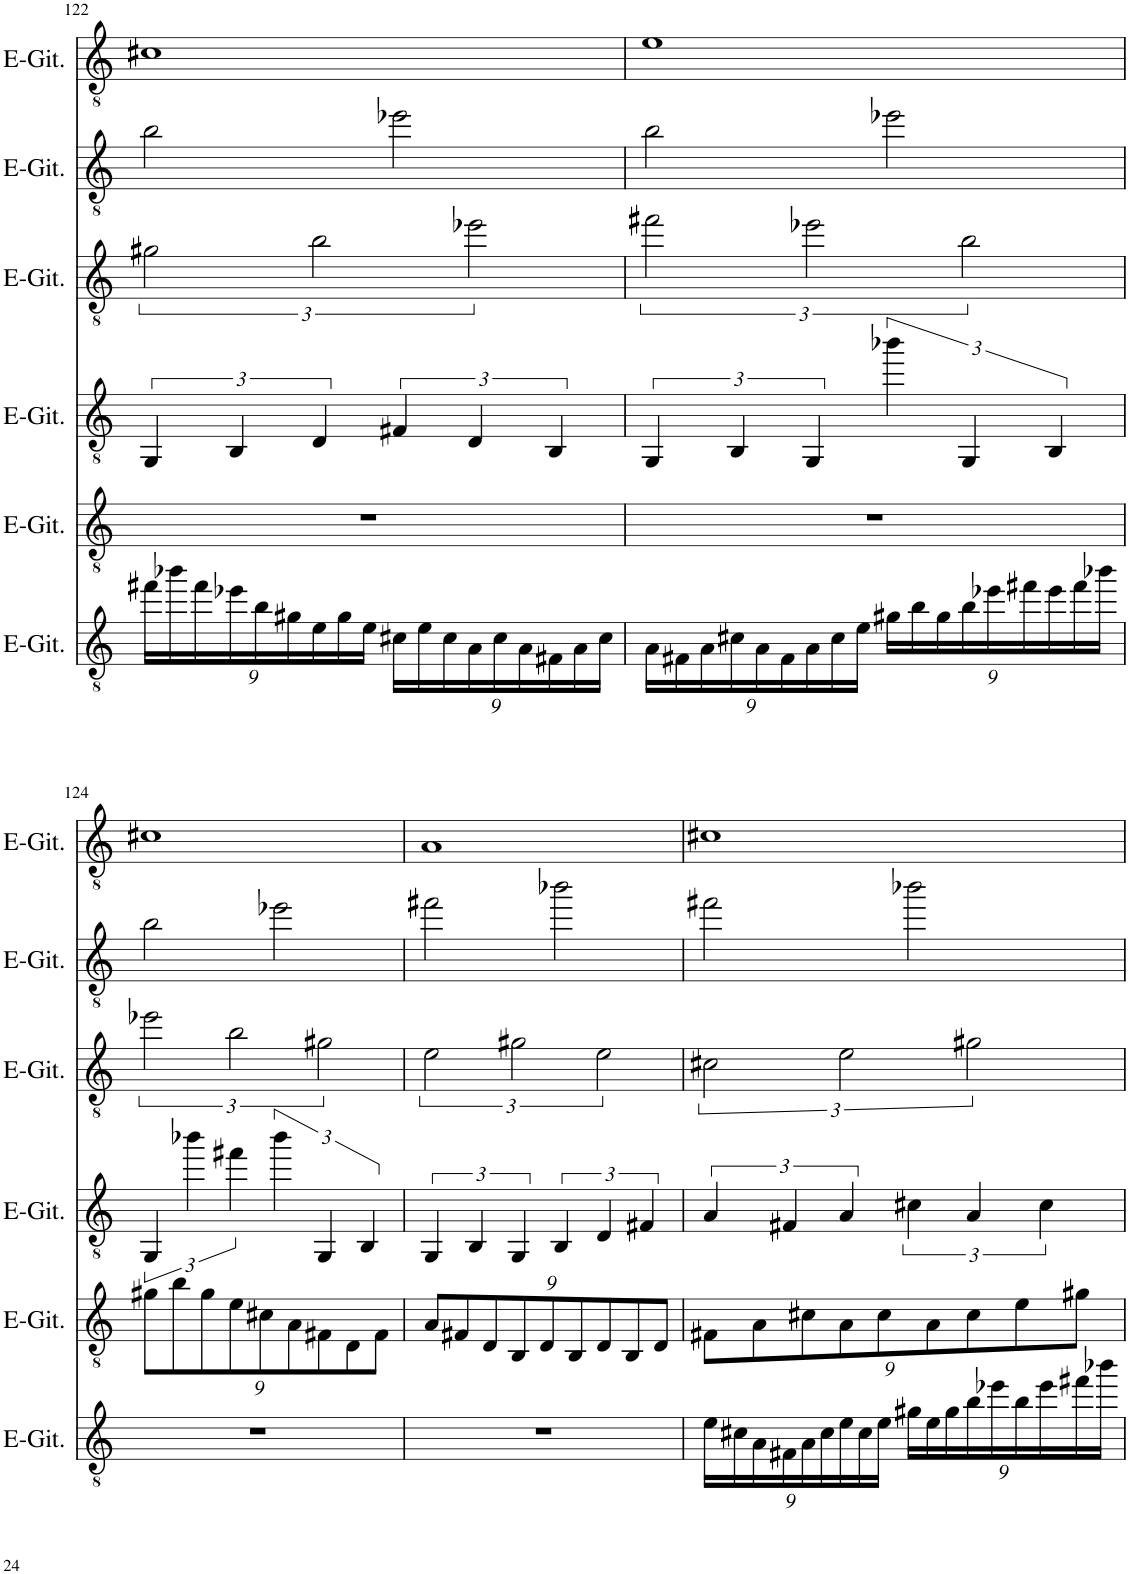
**kern	**kern	**kern	**kern	**kern	**kern
*part6	*part5	*part4	*part3	*part2	*part1
*staff6	*staff5	*staff4	*staff3	*staff2	*staff1
*I"Elektrische Gitarre	*I"Elektrische Gitarre	*I"Elektrische Gitarre	*I"Elektrische Gitarre	*I"Elektrische Gitarre	*I"Elektrische Gitarre
*I'E-Git.	*I'E-Git.	*I'E-Git.	*I'E-Git.	*I'E-Git.	*I'E-Git.
!!LO:PB:g=z
*clefGv2	*clefGv2	*clefGv2	*clefGv2	*clefGv2	*clefGv2
*k[]	*k[]	*k[]	*k[]	*k[]	*k[]
*M4/4	*M4/4	*M4/4	*M4/4	*M4/4	*M4/4
*Xbrackettup	*	*	*	*	*
=122	=122	=122	=122	=122	=122
18ff#X\LL	1r	6GG/	3g#X\	2b\	1c#X
18bb-X\	.	.	.	.	.
18ff#\	.	.	.	.	.
18ee-X\	.	6BB/	.	.	.
18b\	.	.	.	.	.
18g#X\	.	.	.	.	.
18e\	.	6D/	3b\	.	.
18g#\	.	.	.	.	.
18e\JJ	.	.	.	.	.
18c#X\LL	.	6F#X/	.	2ee-X\	.
18e\	.	.	.	.	.
18c#\	.	.	.	.	.
18A\	.	6D/	3ee-X\	.	.
18c#\	.	.	.	.	.
18A\	.	.	.	.	.
18F#X\	.	6BB/	.	.	.
18A\	.	.	.	.	.
18c#\JJ	.	.	.	.	.
=123	=123	=123	=123	=123	=123
18A\LL	1r	6GG/	3ff#X\	2b\	1e
18F#X\	.	.	.	.	.
18A\	.	.	.	.	.
18c#X\	.	6BB/	.	.	.
18A\	.	.	.	.	.
18F#\	.	.	.	.	.
18A\	.	6GG/	3ee-X\	.	.
18c#\	.	.	.	.	.
18e\JJ	.	.	.	.	.
18g#X\LL	.	6bb-X\	.	2ee-X\	.
18b\	.	.	.	.	.
18g#\	.	.	.	.	.
18b\	.	6GG/	3b\	.	.
18ee-X\	.	.	.	.	.
18ff#X\	.	.	.	.	.
18ee-\	.	6BB/	.	.	.
18ff#\	.	.	.	.	.
18bb-X\JJ	.	.	.	.	.
!!LO:LB:g=z
=124	=124	=124	=124	=124	=124
*	*Xbrackettup	*	*	*	*
1r	9g#X\L	6GG/	3ee-X\	2b\	1c#X
.	9b\	.	.	.	.
.	.	6bb-X\	.	.	.
.	9g#\	.	.	.	.
.	9e\	6ff#X\	3b\	.	.
.	9c#X\	.	.	.	.
.	.	6bb-\	.	2ee-X\	.
.	9A\	.	.	.	.
.	9F#X\	6GG/	3g#X\	.	.
.	9D\	.	.	.	.
.	.	6BB/	.	.	.
.	9F#\J	.	.	.	.
=125	=125	=125	=125	=125	=125
1r	9A/L	6GG/	3e\	2ff#X\	1A
.	9F#X/	.	.	.	.
.	.	6BB/	.	.	.
.	9D/	.	.	.	.
.	9BB/	6GG/	3g#X\	.	.
.	9D/	.	.	.	.
.	.	6BB/	.	2bb-X\	.
.	9BB/	.	.	.	.
.	9D/	6D/	3e\	.	.
.	9BB/	.	.	.	.
.	.	6F#X/	.	.	.
.	9D/J	.	.	.	.
=126	=126	=126	=126	=126	=126
18e\LL	9F#X\L	6A/	3c#X\	2ff#X\	1c#X
18c#X\	.	.	.	.	.
18A\	9A\	.	.	.	.
18F#X\	.	6F#X/	.	.	.
18A\	9c#X\	.	.	.	.
18c#\	.	.	.	.	.
18e\	9A\	6A/	3e\	.	.
18c#\	.	.	.	.	.
18e\JJ	9c#\	.	.	.	.
18g#X\LL	.	6c#X\	.	2bb-X\	.
18e\	9A\	.	.	.	.
18g#\	.	.	.	.	.
18b\	9c#\	6A/	3g#X\	.	.
18ee-X\	.	.	.	.	.
18b\	9e\	.	.	.	.
18ee-\	.	6c#\	.	.	.
18ff#X\	9g#X\J	.	.	.	.
18bb-X\JJ	.	.	.	.	.
=	=	=	=	=	=
*-	*-	*-	*-	*-	*-
